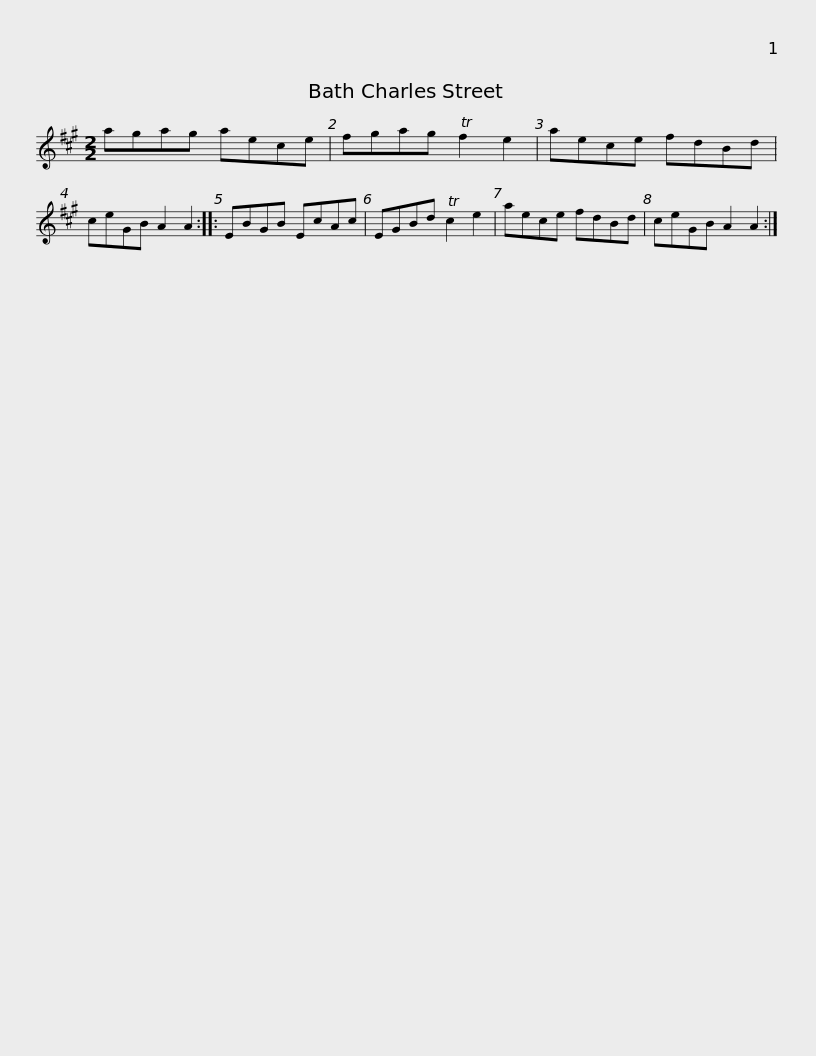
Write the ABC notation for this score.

X:1
L:1/8
M:2/2
I:linebreak $
K:A
V:1 treble
V:1
 agag aece | fgag Tf2 e2 | aece fdBd | ceGB A2 A2 :: EBGB EcAc |$ %5
 EGBd Tc2 e2 | aece fdBd | ceGB A2 A2 :| %8
